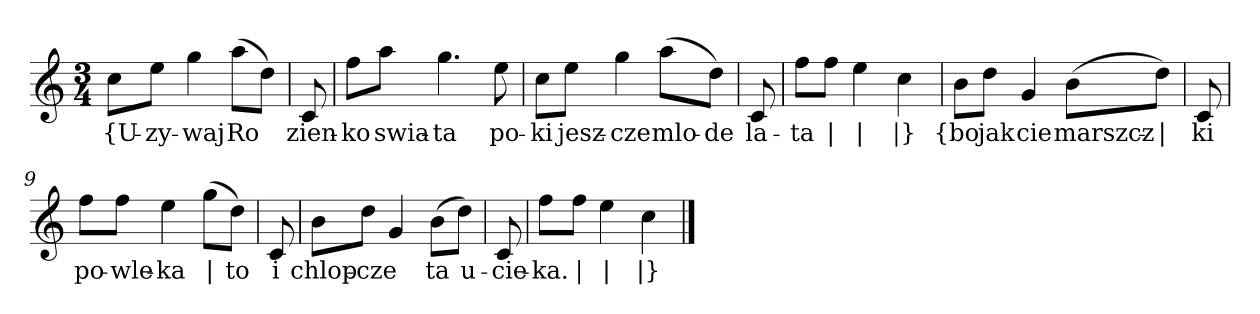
**kern	**text
*part1	*part1
*staff1	*staff1
*clefG2	*
*k[]	*
*C:	*
*M3/4	*
=	=
8cc\L	{U-
8ee\J	-zy-
4gg	-waj
(8aa\L	Ro
8dd\J)	--
=2y	=2y
8c	-zien-
=3	=3
8ff\L	-ko
8aa\J	swia-
4.gg	-ta
8ee	po-
=4	=4
8cc\L	-ki
8ee\J	jesz-
4gg	-cze
(8aa\L	mlo-
8dd\J)	-de
=5y	=5y
8c	la-
=6	=6
8ff\L	-ta
8ff\J	|
4ee	|
4cc	|}
=7y	=7y
8b\L	{bo
8dd\J	jak
4g	cie
(8b\L	marszcz-
8dd\J)	|
=8y	=8y
8c	-ki
=9	=9
8ff\L	po-
8ff\J	-wle-
4ee	-ka
(8gg\L	|
8dd\J)	to
=10y	=10y
8c	i
=11	=11
8b\L	chlop-
8dd\J	-cze
4g	--
(8b\L	-ta
8dd\J)	u-
=12y	=12y
8c	-cie-
=13	=13
8ff\L	-ka.
8ff\J	|
4ee	|
4cc	|}
==	==
*-	*-
